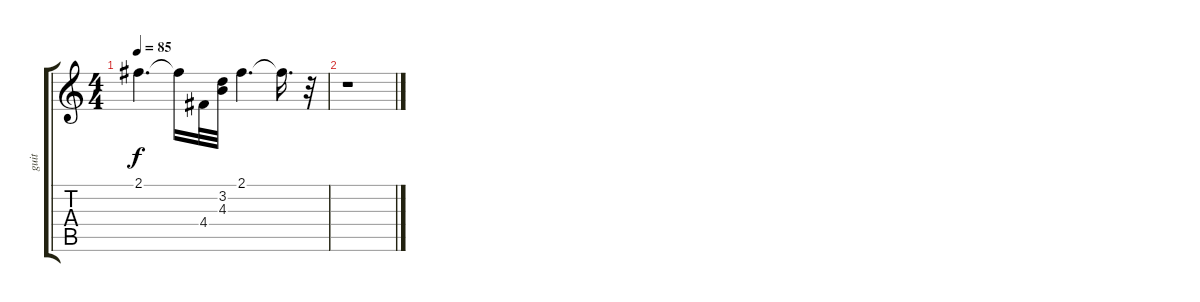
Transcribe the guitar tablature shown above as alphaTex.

\track ("guit" "guit") {instrument acousticguitarsteel}
\staff {score tabs}
\tuning (E4 B3 G3 D3 A2 E2) {hide}
\ts (4 4)
\tempo 85
\clef g2
\ks c
2.1.4{d dy f} 2.1{t}.16 4.4.32{volume 0 balance 16} (3.2 4.3).32 2.1.4{d} 2.1{t}.16{d} r.32 |
r.1
